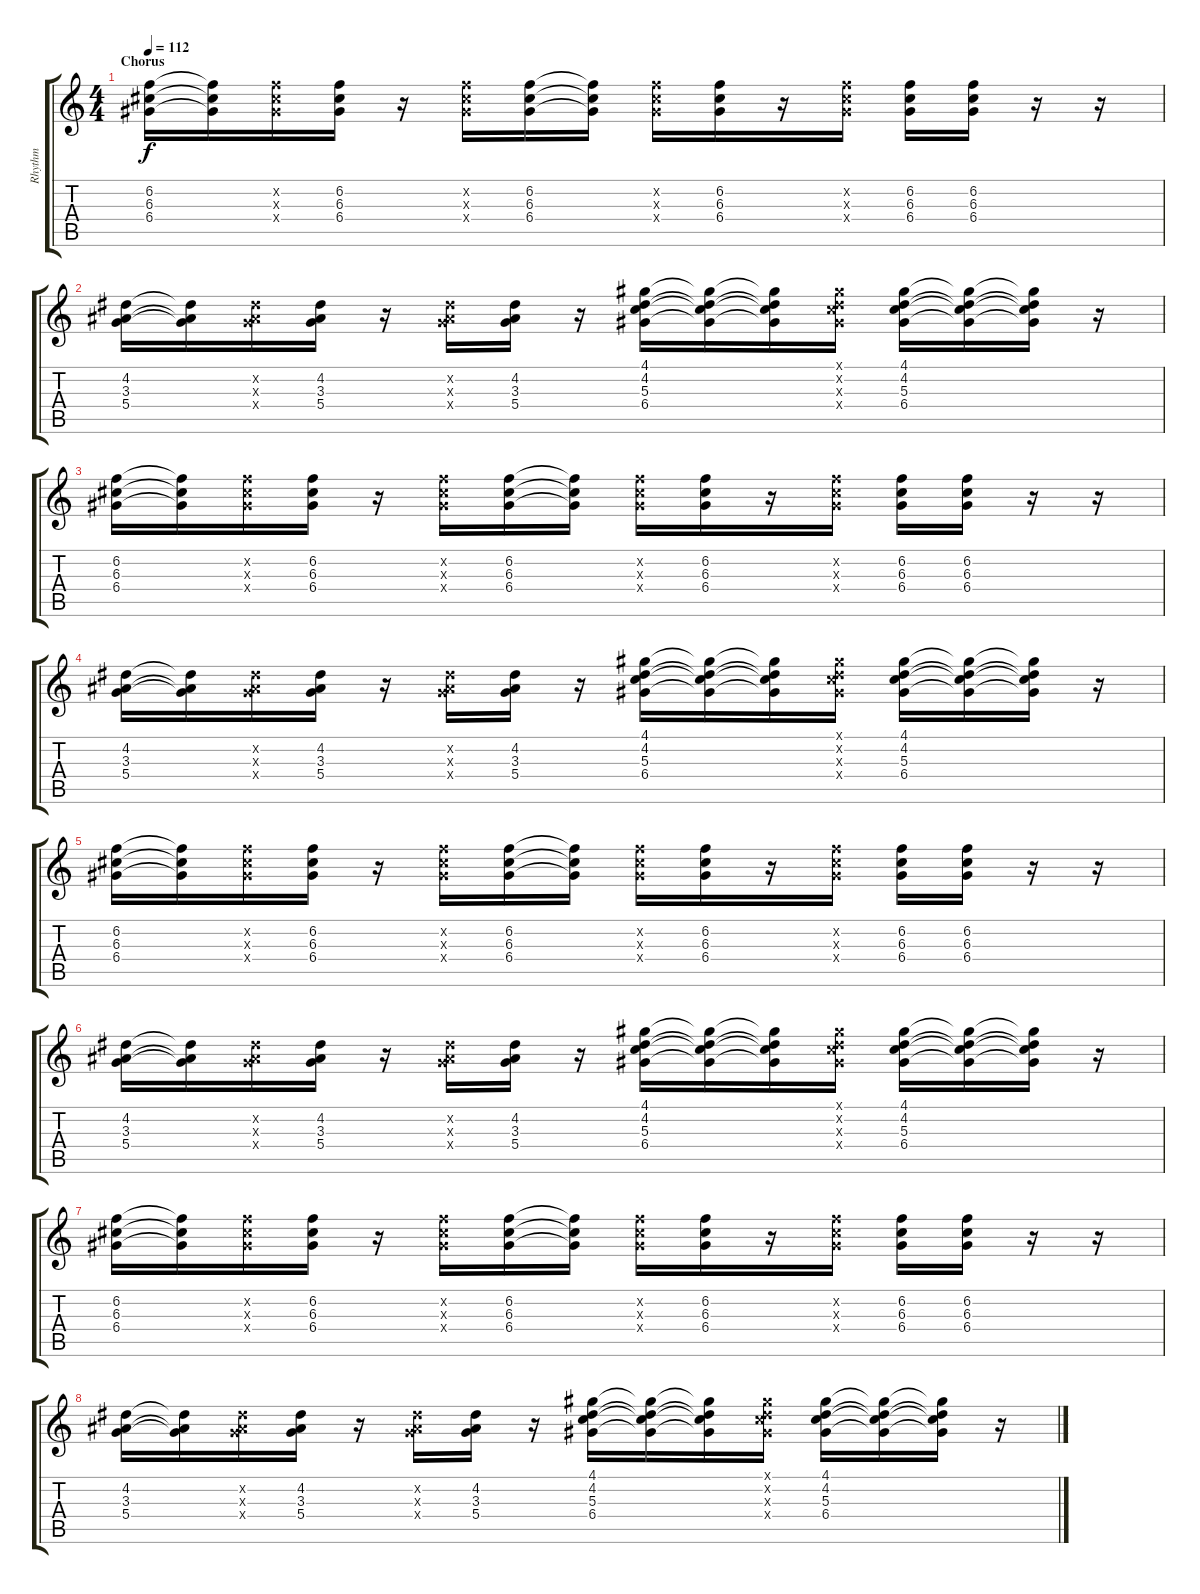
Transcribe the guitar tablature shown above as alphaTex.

\track ("Rhythm" "Rhythm") {instrument electricguitarclean}
\staff {score tabs}
\tuning (E4 B3 G3 D3 A2 E2) {hide}
\ts (4 4)
\section ("" "Chorus")
\tempo 112
\clef g2
\ks c
(6.2 6.3 6.4).16{dy f} (6.2{t} 6.3{t} 6.4{t}).16 (6.2{x} 6.3{x} 6.4{x}).16 (6.2 6.3 6.4).16 r.16 (6.2{x} 6.3{x} 6.4{x}).16 (6.2 6.3 6.4).16 (6.2{t} 6.3{t} 6.4{t}).16 (6.2{x} 6.3{x} 6.4{x}).16 (6.2 6.3 6.4).16 r.16 (6.2{x} 6.3{x} 6.4{x}).16 (6.2 6.3 6.4).16 (6.2 6.3 6.4).16 r.16 r.16 |
(4.2 3.3 5.4).16 (4.2{t} 3.3{t} 5.4{t}).16 (4.2{x} 3.3{x} 5.4{x}).16 (4.2 3.3 5.4).16 r.16 (4.2{x} 3.3{x} 5.4{x}).16 (4.2 3.3 5.4).16 r.16 (4.1 4.2 5.3 6.4).16 (4.1{t} 4.2{t} 5.3{t} 6.4{t}).16 (4.1{t} 4.2{t} 5.3{t} 6.4{t}).16 (4.1{x} 4.2{x} 5.3{x} 6.4{x}).16 (4.1 4.2 5.3 6.4).16 (4.1{t} 4.2{t} 5.3{t} 6.4{t}).16 (4.1{t} 4.2{t} 5.3{t} 6.4{t}).16 r.16 |
(6.2 6.3 6.4).16 (6.2{t} 6.3{t} 6.4{t}).16 (6.2{x} 6.3{x} 6.4{x}).16 (6.2 6.3 6.4).16 r.16 (6.2{x} 6.3{x} 6.4{x}).16 (6.2 6.3 6.4).16 (6.2{t} 6.3{t} 6.4{t}).16 (6.2{x} 6.3{x} 6.4{x}).16 (6.2 6.3 6.4).16 r.16 (6.2{x} 6.3{x} 6.4{x}).16 (6.2 6.3 6.4).16 (6.2 6.3 6.4).16 r.16 r.16 |
(4.2 3.3 5.4).16 (4.2{t} 3.3{t} 5.4{t}).16 (4.2{x} 3.3{x} 5.4{x}).16 (4.2 3.3 5.4).16 r.16 (4.2{x} 3.3{x} 5.4{x}).16 (4.2 3.3 5.4).16 r.16 (4.1 4.2 5.3 6.4).16 (4.1{t} 4.2{t} 5.3{t} 6.4{t}).16 (4.1{t} 4.2{t} 5.3{t} 6.4{t}).16 (4.1{x} 4.2{x} 5.3{x} 6.4{x}).16 (4.1 4.2 5.3 6.4).16 (4.1{t} 4.2{t} 5.3{t} 6.4{t}).16 (4.1{t} 4.2{t} 5.3{t} 6.4{t}).16 r.16 |
(6.2 6.3 6.4).16 (6.2{t} 6.3{t} 6.4{t}).16 (6.2{x} 6.3{x} 6.4{x}).16 (6.2 6.3 6.4).16 r.16 (6.2{x} 6.3{x} 6.4{x}).16 (6.2 6.3 6.4).16 (6.2{t} 6.3{t} 6.4{t}).16 (6.2{x} 6.3{x} 6.4{x}).16 (6.2 6.3 6.4).16 r.16 (6.2{x} 6.3{x} 6.4{x}).16 (6.2 6.3 6.4).16 (6.2 6.3 6.4).16 r.16 r.16 |
(4.2 3.3 5.4).16 (4.2{t} 3.3{t} 5.4{t}).16 (4.2{x} 3.3{x} 5.4{x}).16 (4.2 3.3 5.4).16 r.16 (4.2{x} 3.3{x} 5.4{x}).16 (4.2 3.3 5.4).16 r.16 (4.1 4.2 5.3 6.4).16 (4.1{t} 4.2{t} 5.3{t} 6.4{t}).16 (4.1{t} 4.2{t} 5.3{t} 6.4{t}).16 (4.1{x} 4.2{x} 5.3{x} 6.4{x}).16 (4.1 4.2 5.3 6.4).16 (4.1{t} 4.2{t} 5.3{t} 6.4{t}).16 (4.1{t} 4.2{t} 5.3{t} 6.4{t}).16 r.16 |
(6.2 6.3 6.4).16 (6.2{t} 6.3{t} 6.4{t}).16 (6.2{x} 6.3{x} 6.4{x}).16 (6.2 6.3 6.4).16 r.16 (6.2{x} 6.3{x} 6.4{x}).16 (6.2 6.3 6.4).16 (6.2{t} 6.3{t} 6.4{t}).16 (6.2{x} 6.3{x} 6.4{x}).16 (6.2 6.3 6.4).16 r.16 (6.2{x} 6.3{x} 6.4{x}).16 (6.2 6.3 6.4).16 (6.2 6.3 6.4).16 r.16 r.16 |
(4.2 3.3 5.4).16 (4.2{t} 3.3{t} 5.4{t}).16 (4.2{x} 3.3{x} 5.4{x}).16 (4.2 3.3 5.4).16 r.16 (4.2{x} 3.3{x} 5.4{x}).16 (4.2 3.3 5.4).16 r.16 (4.1 4.2 5.3 6.4).16 (4.1{t} 4.2{t} 5.3{t} 6.4{t}).16 (4.1{t} 4.2{t} 5.3{t} 6.4{t}).16 (4.1{x} 4.2{x} 5.3{x} 6.4{x}).16 (4.1 4.2 5.3 6.4).16 (4.1{t} 4.2{t} 5.3{t} 6.4{t}).16 (4.1{t} 4.2{t} 5.3{t} 6.4{t}).16 r.16
